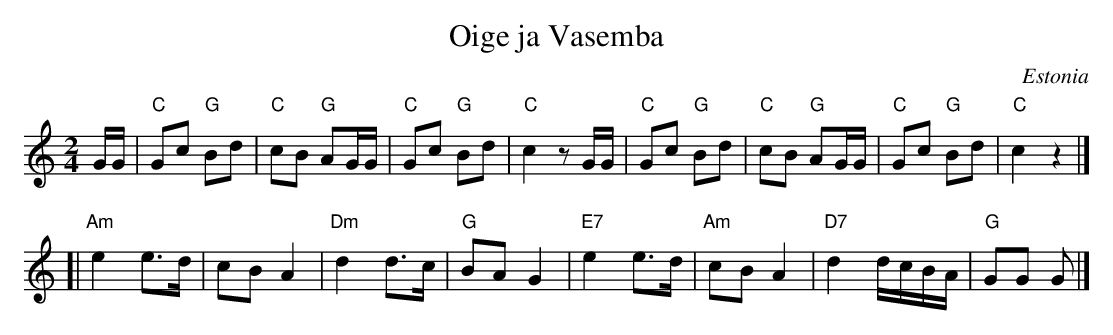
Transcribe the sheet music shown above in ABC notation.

X:1
T: Oige ja Vasemba
O: Estonia
M: 2/4
L: 1/8
K: C
G/G/ \
| "C"Gc "G"Bd | "C"cB "G"AG/G/ | "C"Gc "G"Bd | "C"c2 zG/G/ \
| "C"Gc "G"Bd | "C"cB "G"AG/G/ | "C"Gc "G"Bd | "C"c2 z2 |]
[| "Am"e2 e>d | cB A2 | "Dm"d2 d>c | "G"BA G2 \
| "E7"e2 e>d |"Am"cB A2 | "D7"d2 d/c/B/A/ | "G"GG G |]
